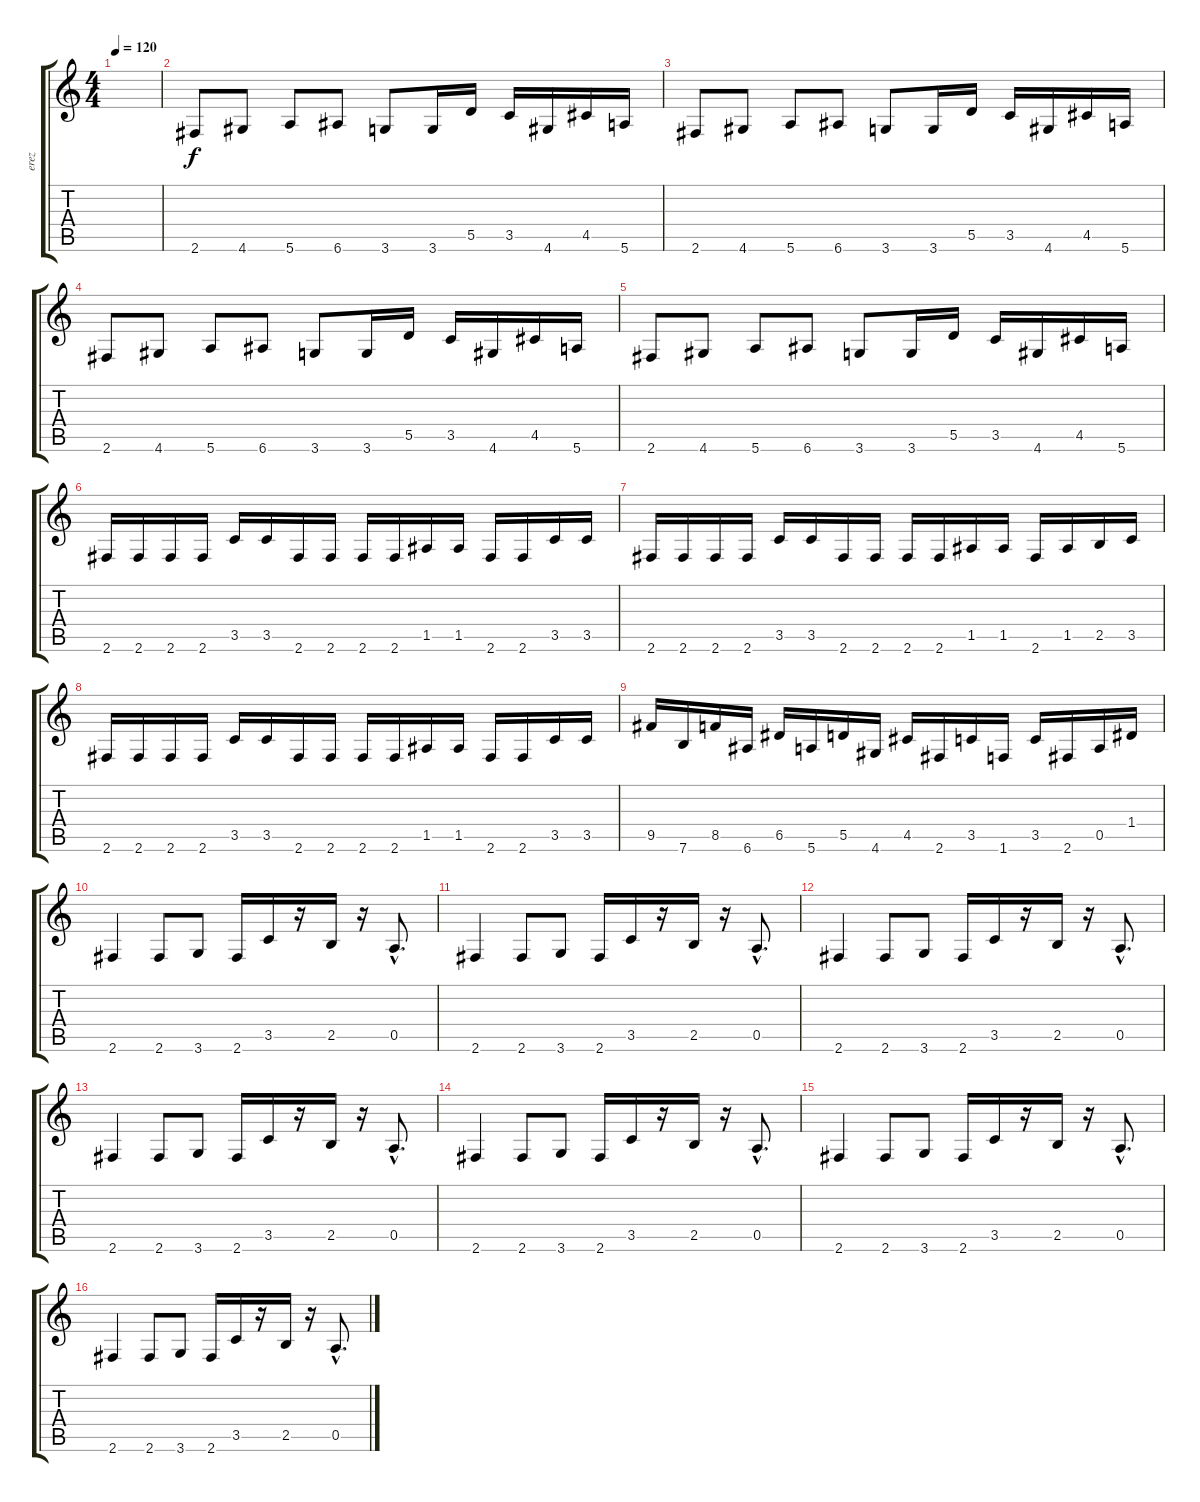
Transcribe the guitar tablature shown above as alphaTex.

\track ("erez" "erez") {instrument electricbasspick}
\staff {score tabs}
\tuning (E4 B3 G3 D3 A2 E2) {hide}
\ts (4 4)
\tempo 120
\clef g2
\ks c
|
2.6.8 4.6.8 5.6.8 6.6.8 3.6.8 3.6.16 5.5.16 3.5.16 4.6.16 4.5.16 5.6.16 |
2.6.8 4.6.8 5.6.8 6.6.8 3.6.8 3.6.16 5.5.16 3.5.16 4.6.16 4.5.16 5.6.16 |
2.6.8 4.6.8 5.6.8 6.6.8 3.6.8 3.6.16 5.5.16 3.5.16 4.6.16 4.5.16 5.6.16 |
2.6.8 4.6.8 5.6.8 6.6.8 3.6.8 3.6.16 5.5.16 3.5.16 4.6.16 4.5.16 5.6.16 |
2.6.16 2.6.16 2.6.16 2.6.16 3.5.16 3.5.16 2.6.16 2.6.16 2.6.16 2.6.16 1.5.16 1.5.16 2.6.16 2.6.16 3.5.16 3.5.16 |
2.6.16 2.6.16 2.6.16 2.6.16 3.5.16 3.5.16 2.6.16 2.6.16 2.6.16 2.6.16 1.5.16 1.5.16 2.6.16 1.5.16 2.5.16 3.5.16 |
2.6.16 2.6.16 2.6.16 2.6.16 3.5.16 3.5.16 2.6.16 2.6.16 2.6.16 2.6.16 1.5.16 1.5.16 2.6.16 2.6.16 3.5.16 3.5.16 |
9.5.16 7.6.16 8.5.16 6.6.16 6.5.16 5.6.16 5.5.16 4.6.16 4.5.16 2.6.16 3.5.16 1.6.16 3.5.16 2.6.16 0.5.16 1.4.16 |
2.6.4 2.6.8 3.6.8 2.6.16 3.5.16 r.16 2.5.16 r.16 0.5{hac}.8{d} |
2.6.4 2.6.8 3.6.8 2.6.16 3.5.16 r.16 2.5.16 r.16 0.5{hac}.8{d} |
2.6.4 2.6.8 3.6.8 2.6.16 3.5.16 r.16 2.5.16 r.16 0.5{hac}.8{d} |
2.6.4 2.6.8 3.6.8 2.6.16 3.5.16 r.16 2.5.16 r.16 0.5{hac}.8{d} |
2.6.4 2.6.8 3.6.8 2.6.16 3.5.16 r.16 2.5.16 r.16 0.5{hac}.8{d} |
2.6.4 2.6.8 3.6.8 2.6.16 3.5.16 r.16 2.5.16 r.16 0.5{hac}.8{d} |
2.6.4 2.6.8 3.6.8 2.6.16 3.5.16 r.16 2.5.16 r.16 0.5{hac}.8{d}
